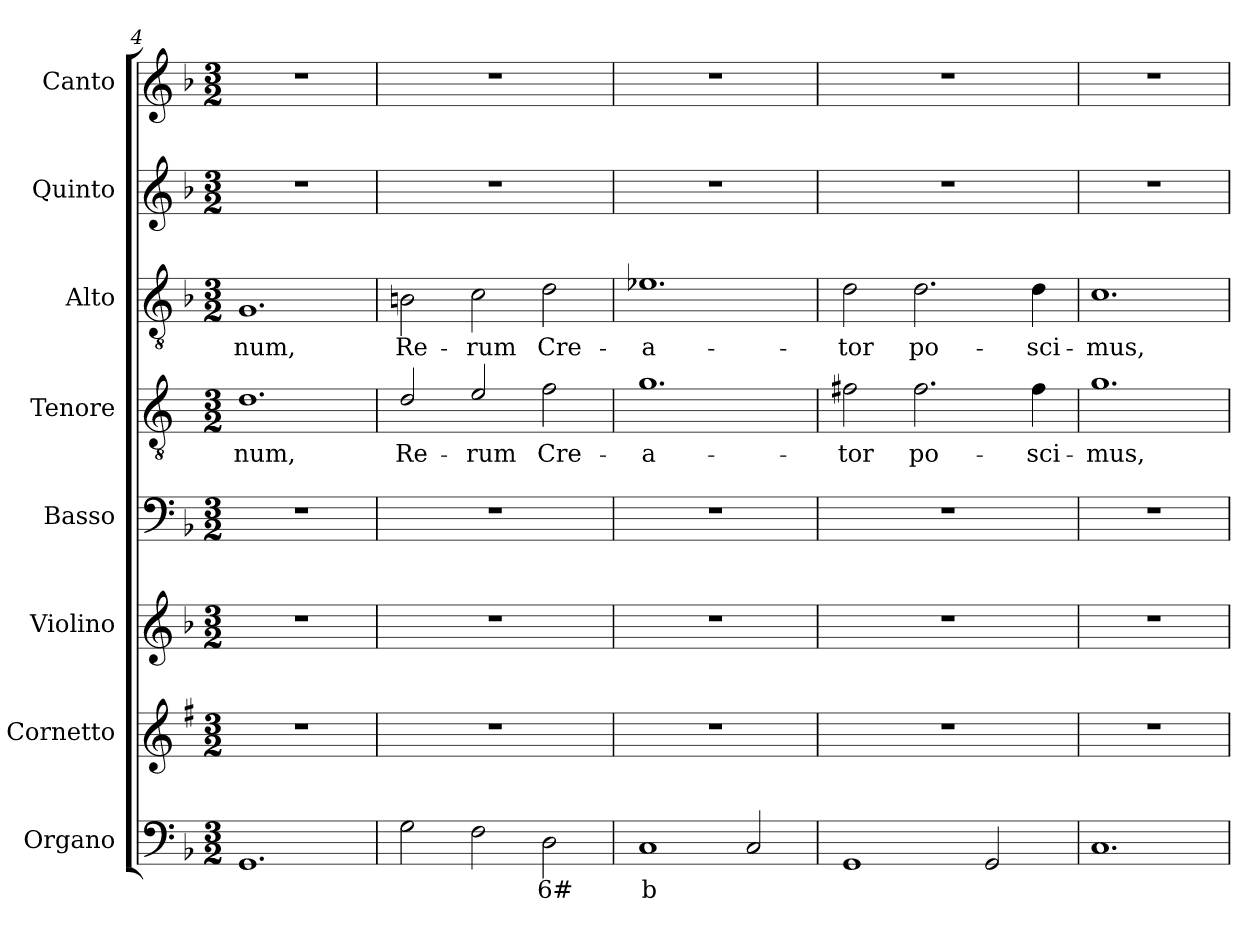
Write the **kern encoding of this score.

**kern	**text	**kern	**kern	**kern	**kern	**text	**kern	**text	**kern	**kern
*part8	*part8	*part7	*part6	*part5	*part4	*part4	*part3	*part3	*part2	*part1
*staff8	*staff8	*staff7	*staff6	*staff5	*staff4	*staff4	*staff3	*staff3	*staff2	*staff1
*I"Organo	*	*I"Cornetto	*I"Violino	*I"Basso	*I"Tenore	*	*I"Alto	*	*I"Quinto	*I"Canto
*I'Or	*	*I'Cto.	*I'Vln.	*I'B	*I'T	*	*I'A	*	*	*I'C
*clefF4	*	*clefG2	*clefG2	*clefF4	*clefGv2	*	*clefGv2	*	*clefG2	*clefG2
*	*	*ITrd1c2	*	*	*ITrd4c7	*	*	*	*	*
*k[b-]	*	*k[b-]	*k[b-]	*k[b-]	*k[b-]	*	*k[b-]	*	*k[b-]	*k[b-]
*F:	*	*F:	*F:	*F:	*F:	*	*F:	*	*F:	*F:
*M3/2	*	*M3/2	*M3/2	*M3/2	*M3/2	*	*M3/2	*	*M3/2	*M3/2
=4	=4	=4	=4	=4	=4	=4	=4	=4	=4	=4
!	!	!	!	!	!	!LO:LY:b	!	!LO:LY:b	!	!
1.GG	.	1.r	1.r	1.r	1.G	-num,	1.G	-num,	1.r	1.r
=5	=5	=5	=5	=5	=5	=5	=5	=5	=5	=5
!	!	!	!	!	!	!LO:LY:b	!	!LO:LY:b	!	!
2G\	.	1.r	1.r	1.r	2G/	Re-	2Bn\	Re-	1.r	1.r
!	!	!	!	!	!	!LO:LY:b	!	!LO:LY:b	!	!
2F\	.	.	.	.	2A/	-rum	2c\	-rum	.	.
!	!LO:LY:b	!	!	!	!	!LO:LY:b	!	!LO:LY:b	!	!
2D\	6#	.	.	.	2B-\	Cre-	2d\	Cre-	.	.
!!LO:LB:g=z
=6	=6	=6	=6	=6	=6	=6	=6	=6	=6	=6
!	!LO:LY:b	!	!	!	!	!LO:LY:b	!	!LO:LY:b	!	!
1C	b	1.r	1.r	1.r	1.c	-a-	1.e-X	-a-	1.r	1.r
2C/	.	.	.	.	.	.	.	.	.	.
=7	=7	=7	=7	=7	=7	=7	=7	=7	=7	=7
!	!	!	!	!	!	!LO:LY:b	!	!LO:LY:b	!	!
1GG	.	1.r	1.r	1.r	2Bn\	-tor	2d\	-tor	1.r	1.r
!	!	!	!	!	!	!LO:LY:b	!	!LO:LY:b	!	!
.	.	.	.	.	2.B\	po-	2.d\	po-	.	.
2GG/	.	.	.	.	.	.	.	.	.	.
!	!	!	!	!	!	!LO:LY:b	!	!LO:LY:b	!	!
.	.	.	.	.	4B\	-sci-	4d\	-sci-	.	.
=8	=8	=8	=8	=8	=8	=8	=8	=8	=8	=8
!	!	!	!	!	!	!LO:LY:b	!	!LO:LY:b	!	!
1.C	.	1.r	1.r	1.r	1.c	-mus,	1.c	-mus,	1.r	1.r
=	=	=	=	=	=	=	=	=	=	=
*-	*-	*-	*-	*-	*-	*-	*-	*-	*-	*-
